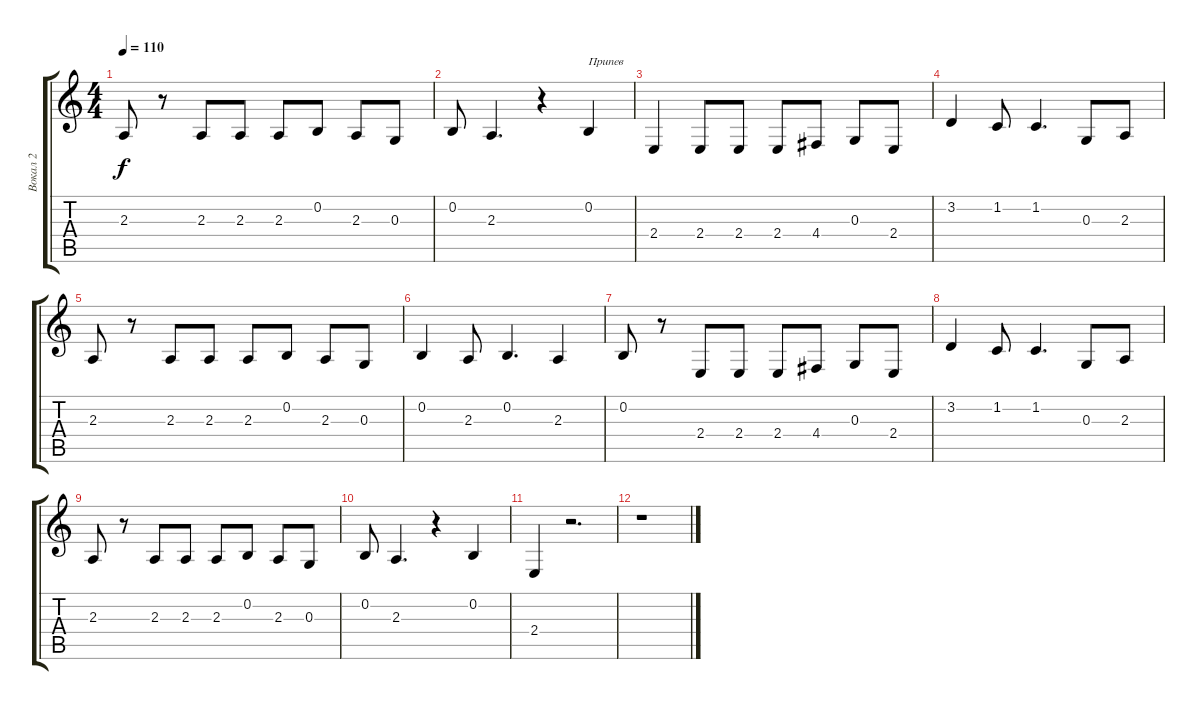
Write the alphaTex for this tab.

\track ("Вокал 2" "Вокал 2") {instrument oboe}
\staff {score tabs}
\tuning (E4 B3 G3 D3 A2 E2) {hide}
\ts (4 4)
\tempo 110
\clef g2
\ks c
2.3.8{dy f} r.8 2.3.8 2.3.8 2.3.8 0.2.8 2.3.8 0.3.8 |
0.2.8 2.3.4{d} r.4 0.2.4{txt "Припев"} |
2.4.4 2.4.8 2.4.8 2.4.8 4.4.8 0.3.8 2.4.8 |
3.2.4 1.2.8 1.2.4{d} 0.3.8 2.3.8 |
2.3.8 r.8 2.3.8 2.3.8 2.3.8 0.2.8 2.3.8 0.3.8 |
0.2.4 2.3.8 0.2.4{d} 2.3.4 |
0.2.8 r.8 2.4.8 2.4.8 2.4.8 4.4.8 0.3.8 2.4.8 |
3.2.4 1.2.8 1.2.4{d} 0.3.8 2.3.8 |
2.3.8 r.8 2.3.8 2.3.8 2.3.8 0.2.8 2.3.8 0.3.8 |
0.2.8 2.3.4{d} r.4 0.2.4 |
2.4.4 r.2{d} |
r.1
